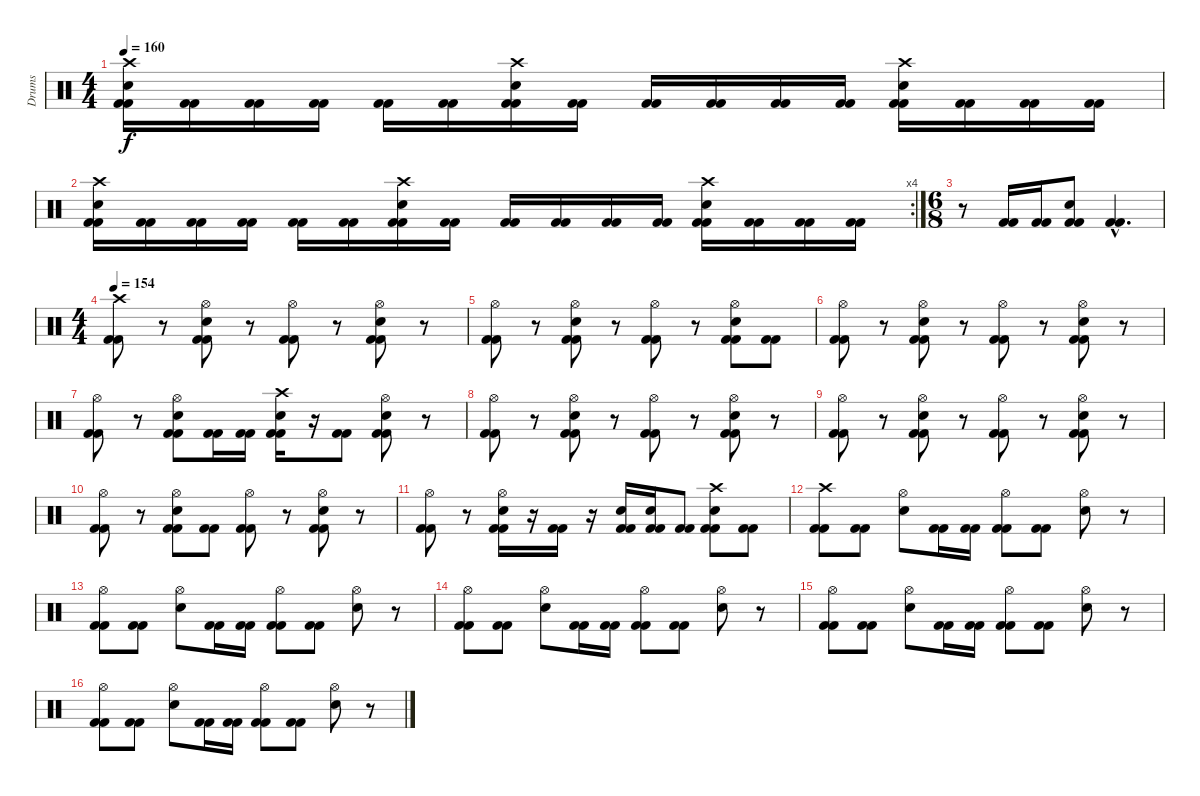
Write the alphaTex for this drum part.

\track ("Drums" "Drums") {instrument percussion}
\staff {score}
\articulation defaults
\ts (4 4)
\tempo 160
\clef neutral
\ks c
("Crash high (hit)" "Snare (hit) 2" "Kick (hit) 2" "Kick (hit) 2").16{dy f} ("Kick (hit) 2" "Kick (hit) 2").16 ("Kick (hit) 2" "Kick (hit) 2").16 ("Kick (hit) 2" "Kick (hit) 2").16 ("Kick (hit) 2" "Kick (hit) 2").16 ("Kick (hit) 2" "Kick (hit) 2").16 ("Crash high (hit)" "Snare (hit) 2" "Kick (hit) 2" "Kick (hit) 2").16 ("Kick (hit) 2" "Kick (hit) 2").16 ("Kick (hit) 2" "Kick (hit) 2").16 ("Kick (hit) 2" "Kick (hit) 2").16 ("Kick (hit) 2" "Kick (hit) 2").16 ("Kick (hit) 2" "Kick (hit) 2").16 ("Crash high (hit)" "Snare (hit) 2" "Kick (hit) 2" "Kick (hit) 2").16 ("Kick (hit) 2" "Kick (hit) 2").16 ("Kick (hit) 2" "Kick (hit) 2").16 ("Kick (hit) 2" "Kick (hit) 2").16 |
\rc 4
("Crash high (hit)" "Snare (hit) 2" "Kick (hit) 2" "Kick (hit) 2").16 ("Kick (hit) 2" "Kick (hit) 2").16 ("Kick (hit) 2" "Kick (hit) 2").16 ("Kick (hit) 2" "Kick (hit) 2").16 ("Kick (hit) 2" "Kick (hit) 2").16 ("Kick (hit) 2" "Kick (hit) 2").16 ("Crash high (hit)" "Snare (hit) 2" "Kick (hit) 2" "Kick (hit) 2").16 ("Kick (hit) 2" "Kick (hit) 2").16 ("Kick (hit) 2" "Kick (hit) 2").16 ("Kick (hit) 2" "Kick (hit) 2").16 ("Kick (hit) 2" "Kick (hit) 2").16 ("Kick (hit) 2" "Kick (hit) 2").16 ("Crash high (hit)" "Snare (hit) 2" "Kick (hit) 2" "Kick (hit) 2").16 ("Kick (hit) 2" "Kick (hit) 2").16 ("Kick (hit) 2" "Kick (hit) 2").16 ("Kick (hit) 2" "Kick (hit) 2").16 |
\ts (6 8)
r.8 ("Kick (hit) 2" "Kick (hit) 2").16 ("Kick (hit) 2" "Kick (hit) 2").16 ("Snare (hit) 2" "Kick (hit) 2" "Kick (hit) 2").8 ("Kick (hit) 2"{hac} "Kick (hit) 2"{hac}).4{d} |
\ts (4 4)
\tempo 154
("Crash high (hit)" "Kick (hit) 2" "Kick (hit) 2").8 r.8 ("Hi-Hat (open)" "Snare (hit) 2" "Kick (hit) 2" "Kick (hit) 2").8 r.8 ("Hi-Hat (open)" "Kick (hit) 2" "Kick (hit) 2").8 r.8 ("Hi-Hat (open)" "Snare (hit) 2" "Kick (hit) 2" "Kick (hit) 2").8 r.8 |
("Hi-Hat (open)" "Kick (hit) 2" "Kick (hit) 2").8 r.8 ("Hi-Hat (open)" "Snare (hit) 2" "Kick (hit) 2" "Kick (hit) 2").8 r.8 ("Hi-Hat (open)" "Kick (hit) 2" "Kick (hit) 2").8 r.8 ("Hi-Hat (open)" "Snare (hit) 2" "Kick (hit) 2" "Kick (hit) 2").8 ("Kick (hit) 2" "Kick (hit) 2").8 |
("Hi-Hat (open)" "Kick (hit) 2" "Kick (hit) 2").8 r.8 ("Hi-Hat (open)" "Snare (hit) 2" "Kick (hit) 2" "Kick (hit) 2").8 r.8 ("Hi-Hat (open)" "Kick (hit) 2" "Kick (hit) 2").8 r.8 ("Hi-Hat (open)" "Snare (hit) 2" "Kick (hit) 2" "Kick (hit) 2").8 r.8 |
("Hi-Hat (open)" "Kick (hit) 2" "Kick (hit) 2").8 r.8 ("Hi-Hat (open)" "Snare (hit) 2" "Kick (hit) 2" "Kick (hit) 2").8 ("Kick (hit) 2" "Kick (hit) 2").16 ("Kick (hit) 2" "Kick (hit) 2").16 ("Crash high (hit)" "Snare (hit) 2" "Kick (hit) 2" "Kick (hit) 2").16 r.16 ("Kick (hit) 2" "Kick (hit) 2").8 ("Hi-Hat (open)" "Snare (hit) 2" "Kick (hit) 2" "Kick (hit) 2").8 r.8 |
("Hi-Hat (open)" "Kick (hit) 2" "Kick (hit) 2").8 r.8 ("Hi-Hat (open)" "Snare (hit) 2" "Kick (hit) 2" "Kick (hit) 2").8 r.8 ("Hi-Hat (open)" "Kick (hit) 2" "Kick (hit) 2").8 r.8 ("Hi-Hat (open)" "Snare (hit) 2" "Kick (hit) 2" "Kick (hit) 2").8 r.8 |
("Hi-Hat (open)" "Kick (hit) 2" "Kick (hit) 2").8 r.8 ("Hi-Hat (open)" "Snare (hit) 2" "Kick (hit) 2" "Kick (hit) 2").8 r.8 ("Hi-Hat (open)" "Kick (hit) 2" "Kick (hit) 2").8 r.8 ("Hi-Hat (open)" "Snare (hit) 2" "Kick (hit) 2" "Kick (hit) 2").8 r.8 |
("Hi-Hat (open)" "Kick (hit) 2" "Kick (hit) 2").8 r.8 ("Hi-Hat (open)" "Snare (hit) 2" "Kick (hit) 2" "Kick (hit) 2").8 ("Kick (hit) 2" "Kick (hit) 2").8 ("Hi-Hat (open)" "Kick (hit) 2" "Kick (hit) 2").8 r.8 ("Hi-Hat (open)" "Snare (hit) 2" "Kick (hit) 2" "Kick (hit) 2").8 r.8 |
("Hi-Hat (open)" "Kick (hit) 2" "Kick (hit) 2").8 r.8 ("Hi-Hat (open)" "Snare (hit) 2" "Kick (hit) 2" "Kick (hit) 2").16 r.16 ("Kick (hit) 2" "Kick (hit) 2").16 r.16 ("Snare (hit) 2" "Kick (hit) 2" "Kick (hit) 2").16 ("Snare (hit) 2" "Kick (hit) 2" "Kick (hit) 2").16 ("Kick (hit) 2" "Kick (hit) 2").8 ("Crash high (hit)" "Snare (hit) 2" "Kick (hit) 2" "Kick (hit) 2").8 ("Kick (hit) 2" "Kick (hit) 2").8 |
("Crash high (hit)" "Kick (hit) 2" "Kick (hit) 2").8 ("Kick (hit) 2" "Kick (hit) 2").8 ("Hi-Hat (open)" "Snare (hit) 2").8 ("Kick (hit) 2" "Kick (hit) 2").16 ("Kick (hit) 2" "Kick (hit) 2").16 ("Hi-Hat (open)" "Kick (hit) 2" "Kick (hit) 2").8 ("Kick (hit) 2" "Kick (hit) 2").8 ("Hi-Hat (open)" "Snare (hit) 2").8 r.8 |
("Hi-Hat (open)" "Kick (hit) 2" "Kick (hit) 2").8 ("Kick (hit) 2" "Kick (hit) 2").8 ("Hi-Hat (open)" "Snare (hit) 2").8 ("Kick (hit) 2" "Kick (hit) 2").16 ("Kick (hit) 2" "Kick (hit) 2").16 ("Hi-Hat (open)" "Kick (hit) 2" "Kick (hit) 2").8 ("Kick (hit) 2" "Kick (hit) 2").8 ("Hi-Hat (open)" "Snare (hit) 2").8 r.8 |
("Hi-Hat (open)" "Kick (hit) 2" "Kick (hit) 2").8 ("Kick (hit) 2" "Kick (hit) 2").8 ("Hi-Hat (open)" "Snare (hit) 2").8 ("Kick (hit) 2" "Kick (hit) 2").16 ("Kick (hit) 2" "Kick (hit) 2").16 ("Hi-Hat (open)" "Kick (hit) 2" "Kick (hit) 2").8 ("Kick (hit) 2" "Kick (hit) 2").8 ("Hi-Hat (open)" "Snare (hit) 2").8 r.8 |
("Hi-Hat (open)" "Kick (hit) 2" "Kick (hit) 2").8 ("Kick (hit) 2" "Kick (hit) 2").8 ("Hi-Hat (open)" "Snare (hit) 2").8 ("Kick (hit) 2" "Kick (hit) 2").16 ("Kick (hit) 2" "Kick (hit) 2").16 ("Hi-Hat (open)" "Kick (hit) 2" "Kick (hit) 2").8 ("Kick (hit) 2" "Kick (hit) 2").8 ("Hi-Hat (open)" "Snare (hit) 2").8 r.8 |
("Hi-Hat (open)" "Kick (hit) 2" "Kick (hit) 2").8 ("Kick (hit) 2" "Kick (hit) 2").8 ("Hi-Hat (open)" "Snare (hit) 2").8 ("Kick (hit) 2" "Kick (hit) 2").16 ("Kick (hit) 2" "Kick (hit) 2").16 ("Hi-Hat (open)" "Kick (hit) 2" "Kick (hit) 2").8 ("Kick (hit) 2" "Kick (hit) 2").8 ("Hi-Hat (open)" "Snare (hit) 2").8 r.8
